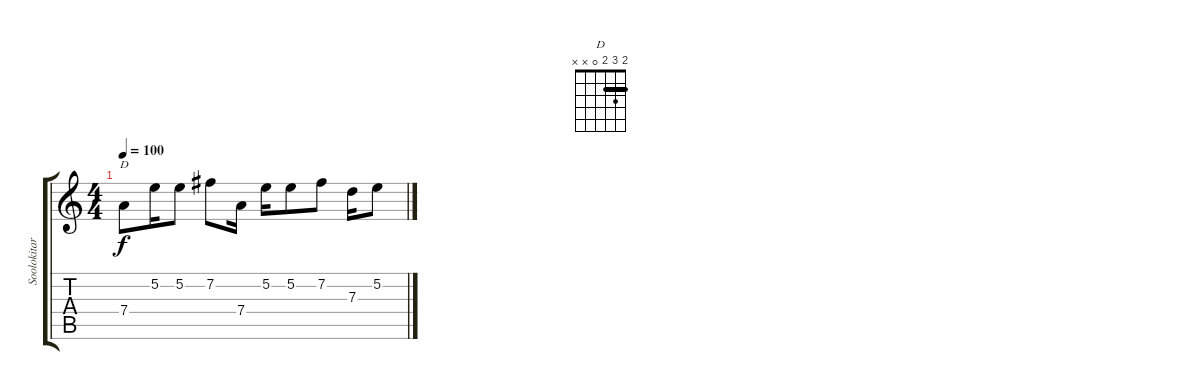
\track ("Soolokitara" "Soolokitar") {instrument acousticguitarnylon}
\staff {score tabs}
\tuning (E4 B3 G3 D3 A2 E2) {hide}
\chord ("D" 2 3 2 0 x x) {barre 2}
\ts (4 4)
\tempo 100
\clef g2
\ks c
7.4.8{ch "D" dy f} 5.2.16 5.2.8 7.2.8 7.4.16 5.2.16 5.2.8 7.2.8 7.3.16 5.2.8
